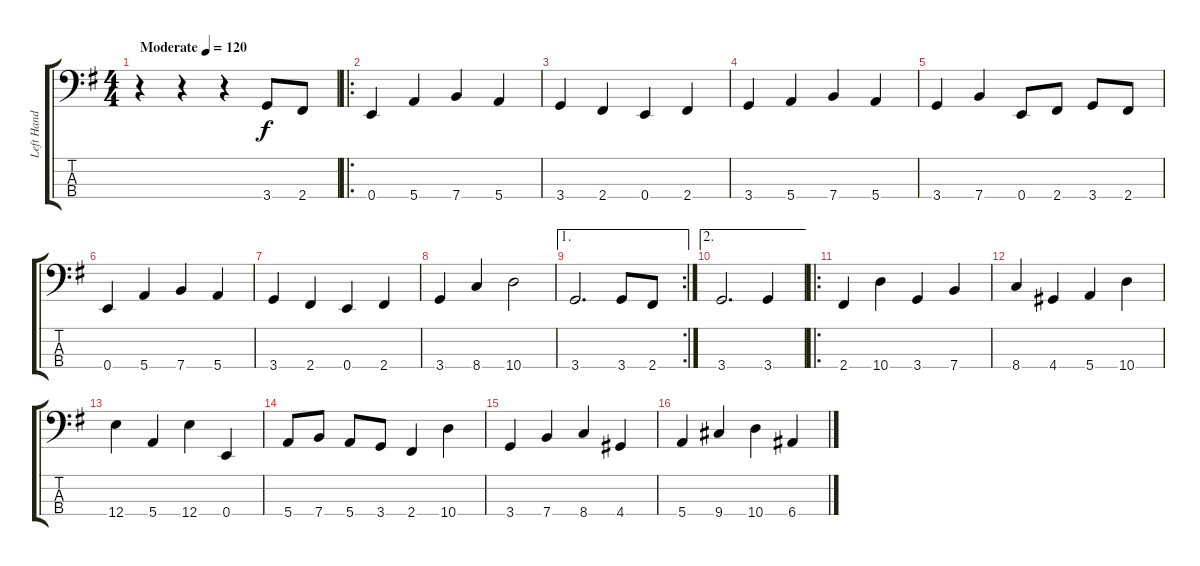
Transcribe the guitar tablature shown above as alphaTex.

\track ("Left Hand" "Left Hand") {instrument electricbassfinger}
\staff {score tabs}
\tuning (G2 D2 A1 E1) {hide}
\ts (4 4)
\tempo (120 "Moderate")
\clef f4
\ks g
r.4{dy f instrument electricbassfinger} r.4 r.4 3.4.8 2.4.8 |
\ro
0.4.4 5.4.4 7.4.4 5.4.4 |
3.4.4 2.4.4 0.4.4 2.4.4 |
3.4.4 5.4.4 7.4.4 5.4.4 |
3.4.4 7.4.4 0.4.8 2.4.8 3.4.8 2.4.8 |
0.4.4 5.4.4 7.4.4 5.4.4 |
3.4.4 2.4.4 0.4.4 2.4.4 |
3.4.4 8.4.4 10.4.2 |
\ae 1
\rc 2
3.4.2{d} 3.4.8 2.4.8 |
\ae 2
3.4.2{d} 3.4.4 |
\ro
2.4.4 10.4.4 3.4.4 7.4.4 |
8.4.4 4.4.4 5.4.4 10.4.4 |
12.4.4 5.4.4 12.4.4 0.4.4 |
5.4.8 7.4.8 5.4.8 3.4.8 2.4.4 10.4.4 |
3.4.4 7.4.4 8.4.4 4.4.4 |
5.4.4 9.4.4 10.4.4 6.4.4
